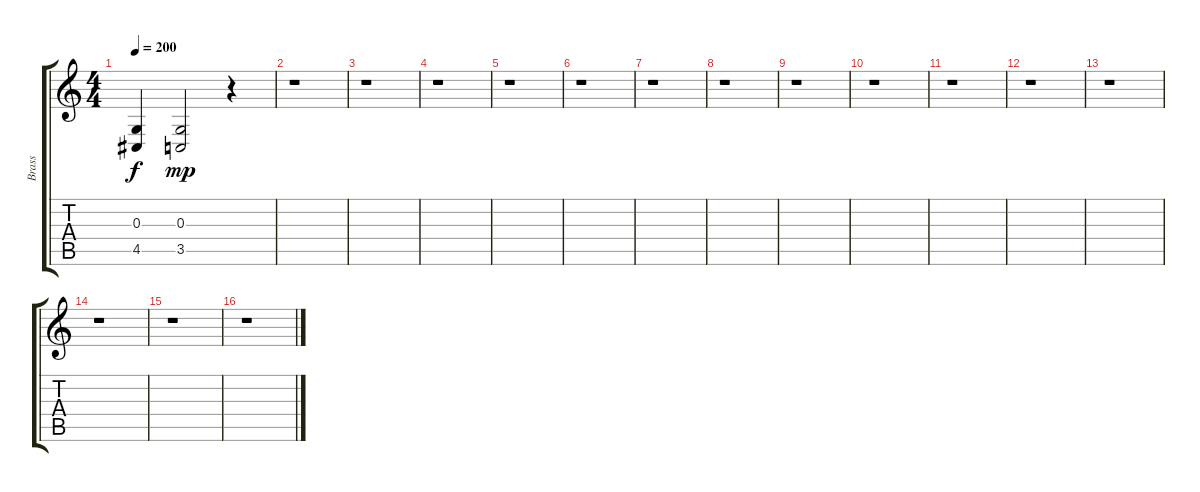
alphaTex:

\track ("Brass" "Brass") {instrument frenchhorn}
\staff {score tabs}
\tuning (E4 B3 G3 D3 A2 E2) {hide}
\ts (4 4)
\tempo 200
\clef g2
\ks c
(0.3{t} 4.5{t}).4{dy f} (0.3 3.5).2{dy mp} r.4 |
r.1 |
r.1 |
r.1 |
r.1 |
r.1 |
r.1 |
r.1 |
r.1 |
r.1 |
r.1 |
r.1 |
r.1 |
r.1 |
r.1 |
r.1
